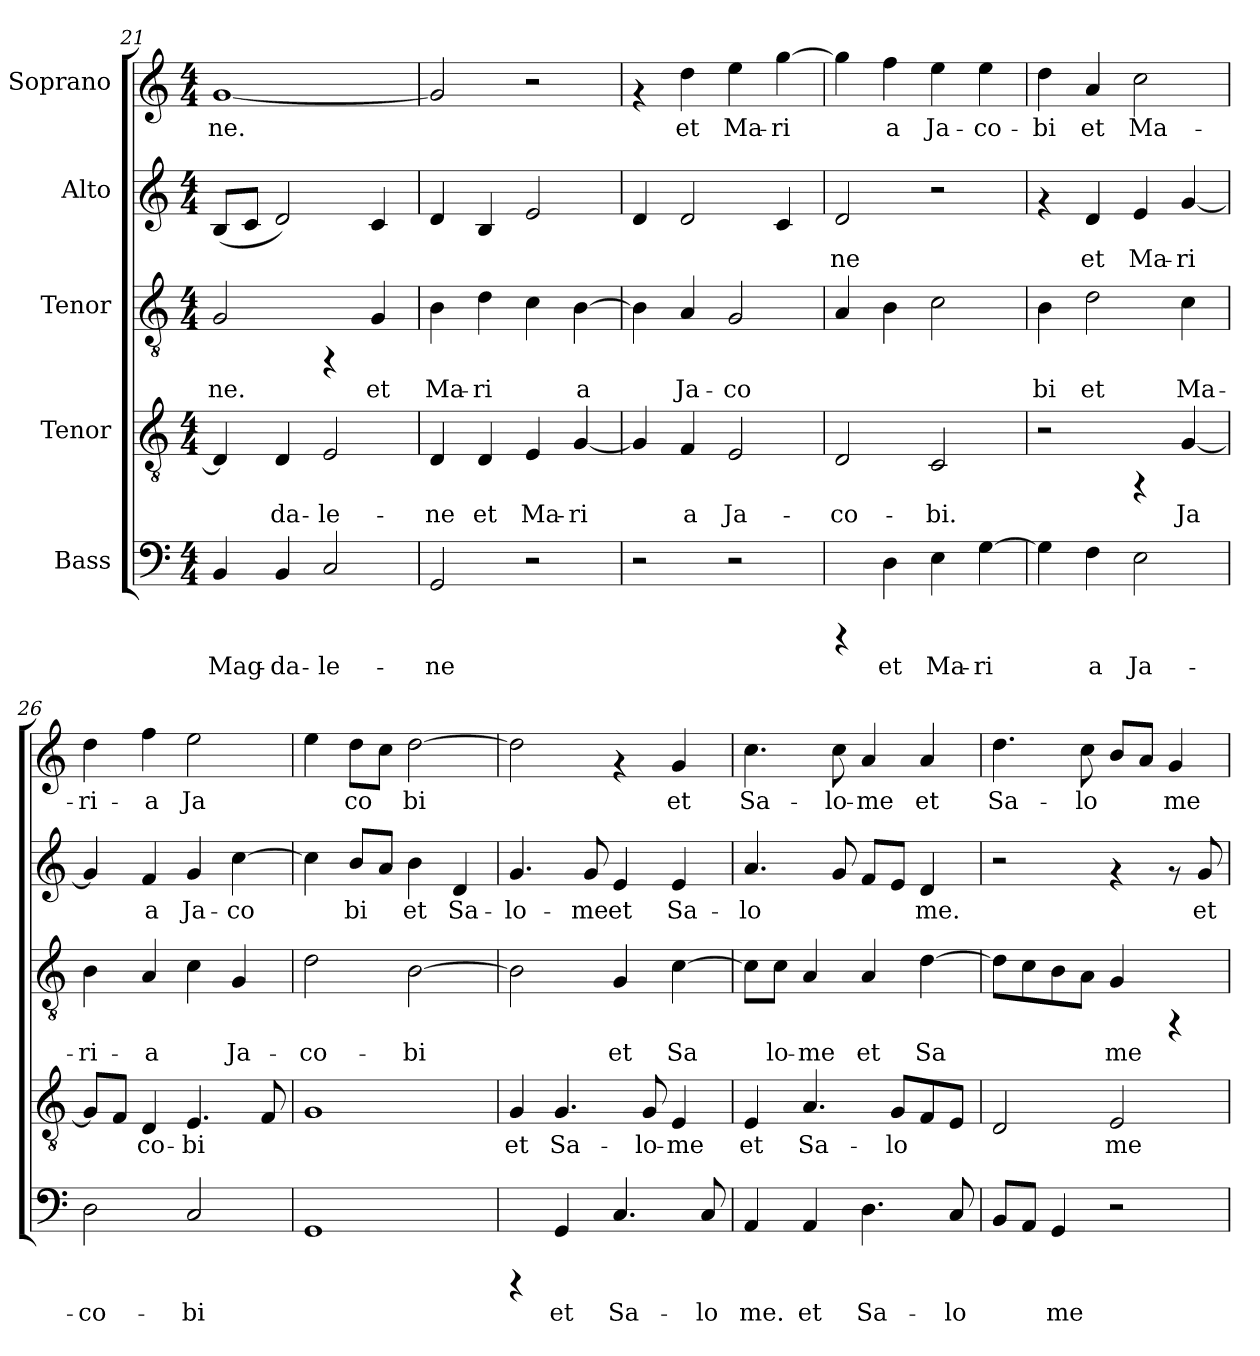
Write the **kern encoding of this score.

**kern	**text	**kern	**text	**kern	**text	**kern	**text	**kern	**text
*part5	*part5	*part4	*part4	*part3	*part3	*part2	*part2	*part1	*part1
*staff5	*staff5	*staff4	*staff4	*staff3	*staff3	*staff2	*staff2	*staff1	*staff1
*I"Bass	*	*I"Tenor	*	*I"Tenor	*	*I"Alto	*	*I"Soprano	*
!!LO:PB:g=z
*clefF4	*	*clefGv2	*	*clefGv2	*	*clefG2	*	*clefG2	*
*k[]	*	*k[]	*	*k[]	*	*k[]	*	*k[]	*
*C:	*	*C:	*	*C:	*	*C:	*	*C:	*
*M4/4	*	*M4/4	*	*M4/4	*	*M4/4	*	*M4/4	*
=21	=21	=21	=21	=21	=21	=21	=21	=21	=21
!	!LO:LY:b:cj	!	!LO:LY:b:cj	!	!LO:LY:b:cj	!	!LO:LY:b:cj	!	!LO:LY:b:cj
4BB/	Mag-	4D/]	.	2G/	-ne.	(>8B/L	--	[<1g	-ne.
!	!	!	!	!	!	!	!LO:LY:b:cj	!	!
.	.	.	.	.	.	8c/J	--	.	.
!	!LO:LY:b:cj	!	!LO:LY:b:cj	!	!	!	!LO:LY:b:cj	!	!
4BB/	-da-	4D/	da-	.	.	2d/)	--	.	.
!	!LO:LY:b:cj	!	!LO:LY:b:cj	!	!	!	!	!	!
2C/	-le-	2E/	-le-	4rFF	.	.	.	.	.
!	!	!	!	!	!LO:LY:b:cj	!	!LO:LY:b:cj	!	!
.	.	.	.	4G/	et	4c/	--	.	.
=22	=22	=22	=22	=22	=22	=22	=22	=22	=22
!	!LO:LY:b:cj	!	!LO:LY:b:cj	!	!LO:LY:b:cj	!	!LO:LY:b:cj	!	!LO:LY:b:cj
2GG/	-ne	4D/	-ne	4B\	Ma-	4d/	--	2g/]	.
!	!	!	!LO:LY:b:cj	!	!LO:LY:b:cj	!	!LO:LY:b:cj	!	!
.	.	4D/	et	4d\	-ri-	4B/	--	.	.
!	!	!	!LO:LY:b:cj	!	!LO:LY:b:cj	!	!LO:LY:b:cj	!	!
2r	.	4E/	Ma-	4c\	--	2e/	--	2r	.
!	!	!	!LO:LY:b:cj	!	!LO:LY:b:cj	!	!	!	!
.	.	[<4G/	-ri-	[>4B\	-a	.	.	.	.
=23	=23	=23	=23	=23	=23	=23	=23	=23	=23
!	!	!	!LO:LY:b:cj	!	!LO:LY:b:cj	!	!LO:LY:b:cj	!	!
2r	.	4G/]	--	4B\]	.	4d/	--	4rf	.
!	!	!	!LO:LY:b:cj	!	!LO:LY:b:cj	!	!LO:LY:b:cj	!	!LO:LY:b:cj
.	.	4F/	-a	4A/	Ja-	2d/	--	4dd\	et
!	!	!	!LO:LY:b:cj	!	!LO:LY:b:cj	!	!	!	!LO:LY:b:cj
2r	.	2E/	Ja-	2G/	-co-	.	.	4ee\	Ma-
!	!	!	!	!	!	!	!LO:LY:b:cj	!	!LO:LY:b:cj
.	.	.	.	.	.	4c/	--	[>4gg\	-ri-
=24	=24	=24	=24	=24	=24	=24	=24	=24	=24
!	!	!	!LO:LY:b:cj	!	!LO:LY:b:cj	!	!LO:LY:b:cj	!	!LO:LY:b:cj
4rCCC	.	2D/	-co-	4A/	--	2d/	-ne	4gg\]	--
!	!LO:LY:b:cj	!	!	!	!LO:LY:b:cj	!	!	!	!LO:LY:b:cj
4D\	et	.	.	4B\	--	.	.	4ff\	-a
!	!LO:LY:b:cj	!	!LO:LY:b:cj	!	!LO:LY:b:cj	!	!	!	!LO:LY:b:cj
4E\	Ma-	2C/	-bi.	2c\	--	2r	.	4ee\	Ja-
!	!LO:LY:b:cj	!	!	!	!	!	!	!	!LO:LY:b:cj
[>4G\	-ri-	.	.	.	.	.	.	4ee\	-co-
=25	=25	=25	=25	=25	=25	=25	=25	=25	=25
!	!LO:LY:b:cj	!	!	!	!LO:LY:b:cj	!	!	!	!LO:LY:b:cj
4G\]	--	2r	.	4B\	-bi	4rf	.	4dd\	-bi
!	!LO:LY:b:cj	!	!	!	!LO:LY:b:cj	!	!LO:LY:b:cj	!	!LO:LY:b:cj
4F\	-a	.	.	2d\	et	4d/	et	4a/	et
!	!LO:LY:b:cj	!	!	!	!	!	!LO:LY:b:cj	!	!LO:LY:b:cj
2E\	Ja-	4rFF	.	.	.	4e/	Ma-	2cc\	Ma-
!	!	!	!LO:LY:b:cj	!	!LO:LY:b:cj	!	!LO:LY:b:cj	!	!
.	.	[<4G/	Ja-	4c\	Ma-	[<4g/	-ri-	.	.
=26	=26	=26	=26	=26	=26	=26	=26	=26	=26
!	!LO:LY:b:cj	!	!LO:LY:b:cj	!	!LO:LY:b:cj	!	!LO:LY:b:cj	!	!LO:LY:b:cj
2D\	-co-	8G/L]	--	4B\	-ri-	4g/]	--	4dd\	-ri-
!	!	!	!LO:LY:b:cj	!	!	!	!	!	!
.	.	8F/J	--	.	.	.	.	.	.
!	!	!	!LO:LY:b:cj	!	!LO:LY:b:cj	!	!LO:LY:b:cj	!	!LO:LY:b:cj
.	.	4D/	-co-	4A/	-a	4f/	-a	4ff\	-a
!	!LO:LY:b:cj	!	!LO:LY:b:cj	!	!LO:LY:b:cj	!	!LO:LY:b:cj	!	!LO:LY:b:cj
2C/	-bi	4.E/	-bi	4c\	.	4g/	Ja-	2ee\	Ja-
!	!	!	!	!	!LO:LY:b:cj	!	!LO:LY:b:cj	!	!
.	.	.	.	4G/	Ja-	[<4cc\	-co-	.	.
!	!	!	!LO:LY:b:cj	!	!	!	!	!	!
.	.	8F/	.	.	.	.	.	.	.
!!LO:PB:g=z
=27	=27	=27	=27	=27	=27	=27	=27	=27	=27
!	!LO:LY:b:cj	!	!LO:LY:b:cj	!	!LO:LY:b:cj	!	!LO:LY:b:cj	!	!LO:LY:b:cj
1GG	.	1G	.	2d\	-co-	4cc\]	--	4ee\	--
!	!	!	!	!	!	!	!LO:LY:b:cj	!	!LO:LY:b:cj
.	.	.	.	.	.	8b/L	-bi	8dd\L	-co-
!	!	!	!	!	!	!	!LO:LY:b:cj	!	!LO:LY:b:cj
.	.	.	.	.	.	8a/J	.	8cc\J	--
!	!	!	!	!	!LO:LY:b:cj	!	!LO:LY:b:cj	!	!LO:LY:b:cj
.	.	.	.	[>2B\	-bi	4b\	et	[>2dd\	-bi
!	!	!	!	!	!	!	!LO:LY:b:cj	!	!
.	.	.	.	.	.	4d/	Sa-	.	.
=28	=28	=28	=28	=28	=28	=28	=28	=28	=28
!	!	!	!LO:LY:b:cj	!	!LO:LY:b:cj	!	!LO:LY:b:cj	!	!LO:LY:b:cj
4rCCC	.	4G/	et	2B\]	.	4.g/	-lo-	2dd\]	.
!	!LO:LY:b:cj	!	!LO:LY:b:cj	!	!	!	!	!	!
4GG/	et	4.G/	Sa-	.	.	.	.	.	.
!	!	!	!	!	!	!	!LO:LY:b:cj	!	!
.	.	.	.	.	.	8g/	-me	.	.
!	!LO:LY:b:cj	!	!	!	!LO:LY:b:cj	!	!LO:LY:b:cj	!	!
4.C/	Sa-	.	.	4G/	et	4e/	et	4rf	.
!	!	!	!LO:LY:b:cj	!	!	!	!	!	!
.	.	8G/	-lo-	.	.	.	.	.	.
!	!	!	!LO:LY:b:cj	!	!LO:LY:b:cj	!	!LO:LY:b:cj	!	!LO:LY:b:cj
.	.	4E/	-me	[>4c\	Sa-	4e/	Sa-	4g/	et
!	!LO:LY:b:cj	!	!	!	!	!	!	!	!
8C/	-lo	.	.	.	.	.	.	.	.
=29	=29	=29	=29	=29	=29	=29	=29	=29	=29
!	!LO:LY:b:cj	!	!LO:LY:b:cj	!	!LO:LY:b:cj	!	!LO:LY:b:cj	!	!LO:LY:b:cj
4AA/	me.	4E/	et	8c\L]	--	4.a/	-lo-	4.cc\	Sa-
!	!	!	!	!	!LO:LY:b:cj	!	!	!	!
.	.	.	.	8c\J	-lo-	.	.	.	.
!	!LO:LY:b:cj	!	!LO:LY:b:cj	!	!LO:LY:b:cj	!	!	!	!
4AA/	et	4.A/	Sa-	4A/	-me	.	.	.	.
!	!	!	!	!	!	!	!LO:LY:b:cj	!	!LO:LY:b:cj
.	.	.	.	.	.	8g/	--	8cc\	-lo-
!	!LO:LY:b:cj	!	!	!	!LO:LY:b:cj	!	!LO:LY:b:cj	!	!LO:LY:b:cj
4.D\	Sa-	.	.	4A/	et	8f/L	--	4a/	-me
!	!	!	!LO:LY:b:cj	!	!	!	!LO:LY:b:cj	!	!
.	.	8G/L	-lo-	.	.	8e/J	--	.	.
!	!	!	!LO:LY:b:cj	!	!LO:LY:b:cj	!	!LO:LY:b:cj	!	!LO:LY:b:cj
.	.	8F/	--	[>4d\	Sa-	4d/	-me.	4a/	et
!	!LO:LY:b:cj	!	!LO:LY:b:cj	!	!	!	!	!	!
8C/	-lo-	8E/J	--	.	.	.	.	.	.
=30	=30	=30	=30	=30	=30	=30	=30	=30	=30
!	!LO:LY:b:cj	!	!LO:LY:b:cj	!	!LO:LY:b:cj	!	!	!	!LO:LY:b:cj
8BB/L	--	2D/	--	8d\L]	--	2r	.	4.dd\	Sa-
!	!LO:LY:b:cj	!	!	!	!LO:LY:b:cj	!	!	!	!
8AA/J	--	.	.	8c\	--	.	.	.	.
!	!LO:LY:b:cj	!	!	!	!LO:LY:b:cj	!	!	!	!
4GG/	-me	.	.	8B\	--	.	.	.	.
!	!	!	!	!	!LO:LY:b:cj	!	!	!	!LO:LY:b:cj
.	.	.	.	8A\J	--	.	.	8cc\	-lo-
!	!	!	!LO:LY:b:cj	!	!LO:LY:b:cj	!	!	!	!LO:LY:b:cj
2r	.	2E/	-me	4G/	-me	4rf	.	8b/L	--
!	!	!	!	!	!	!	!	!	!LO:LY:b:cj
.	.	.	.	.	.	.	.	8a/J	--
!	!	!	!	!	!	!	!	!	!LO:LY:b:cj
.	.	.	.	4rFF	.	8rf	.	4g/	-me
!	!	!	!	!	!	!	!LO:LY:b:cj	!	!
.	.	.	.	.	.	8g/	et	.	.
=	=	=	=	=	=	=	=	=	=
*-	*-	*-	*-	*-	*-	*-	*-	*-	*-
